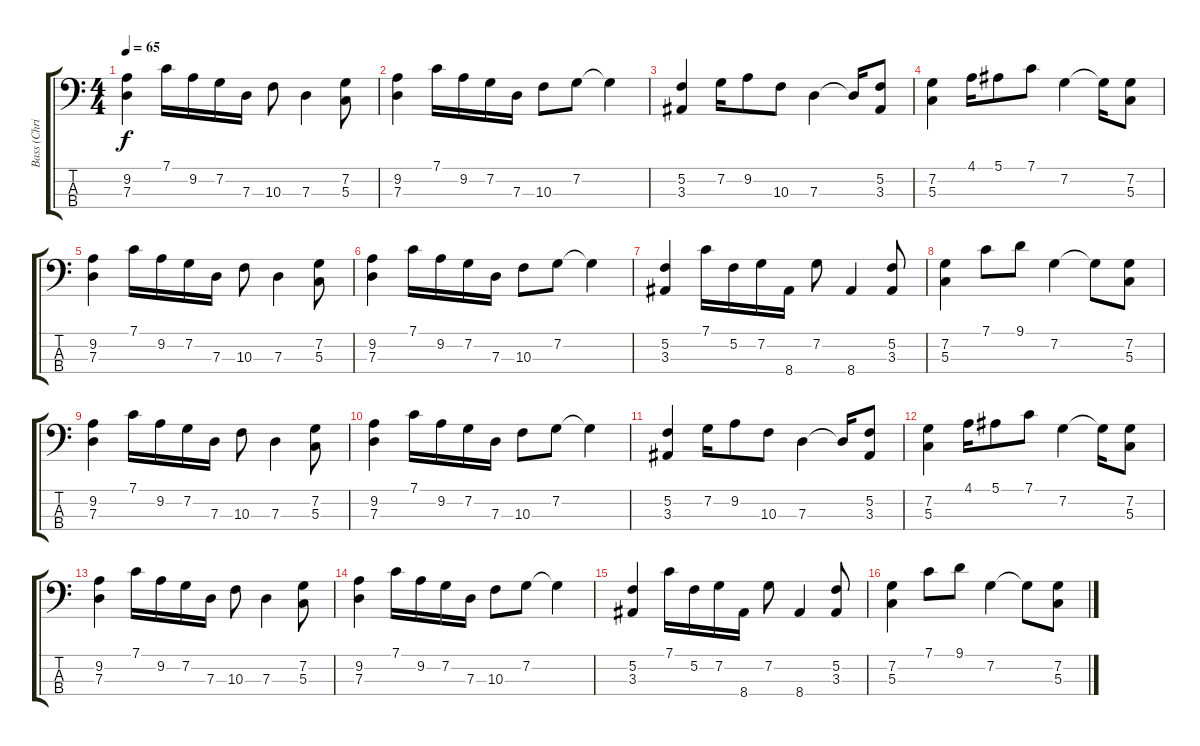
\track ("Bass (Christian \"Speesy\" Giesler)" "Bass (Chri") {instrument electricbassfinger}
\staff {score tabs}
\tuning (F2 C2 G1 D1) {hide}
\ts (4 4)
\tempo 65
\clef f4
\ks c
(9.2 7.3).4{dy f instrument electricbassfinger} 7.1.16 9.2.16 7.2.16 7.3.16 10.3.8 7.3.4 (7.2 5.3).8 |
(9.2 7.3).4 7.1.16 9.2.16 7.2.16 7.3.16 10.3.8 7.2.8 7.2{t}.4 |
(5.2 3.3).4 7.2.16 9.2.8 10.3.8 7.3.4 7.3{t}.16 (5.2 3.3).8 |
(7.2 5.3).4 4.1.16 5.1.8 7.1.8 7.2.4 7.2{t}.16 (7.2 5.3).8 |
(9.2 7.3).4 7.1.16 9.2.16 7.2.16 7.3.16 10.3.8 7.3.4 (7.2 5.3).8 |
(9.2 7.3).4 7.1.16 9.2.16 7.2.16 7.3.16 10.3.8 7.2.8 7.2{t}.4 |
(5.2 3.3).4 7.1.16 5.2.16 7.2.16 8.4.16 7.2.8 8.4.4 (5.2 3.3).8 |
(7.2 5.3).4 7.1.8 9.1.8 7.2.4 7.2{t}.8 (7.2 5.3).8 |
(9.2 7.3).4 7.1.16 9.2.16 7.2.16 7.3.16 10.3.8 7.3.4 (7.2 5.3).8 |
(9.2 7.3).4 7.1.16 9.2.16 7.2.16 7.3.16 10.3.8 7.2.8 7.2{t}.4 |
(5.2 3.3).4 7.2.16 9.2.8 10.3.8 7.3.4 7.3{t}.16 (5.2 3.3).8 |
(7.2 5.3).4 4.1.16 5.1.8 7.1.8 7.2.4 7.2{t}.16 (7.2 5.3).8 |
(9.2 7.3).4 7.1.16 9.2.16 7.2.16 7.3.16 10.3.8 7.3.4 (7.2 5.3).8 |
(9.2 7.3).4 7.1.16 9.2.16 7.2.16 7.3.16 10.3.8 7.2.8 7.2{t}.4 |
(5.2 3.3).4 7.1.16 5.2.16 7.2.16 8.4.16 7.2.8 8.4.4 (5.2 3.3).8 |
(7.2 5.3).4 7.1.8 9.1.8 7.2.4 7.2{t}.8 (7.2 5.3).8
